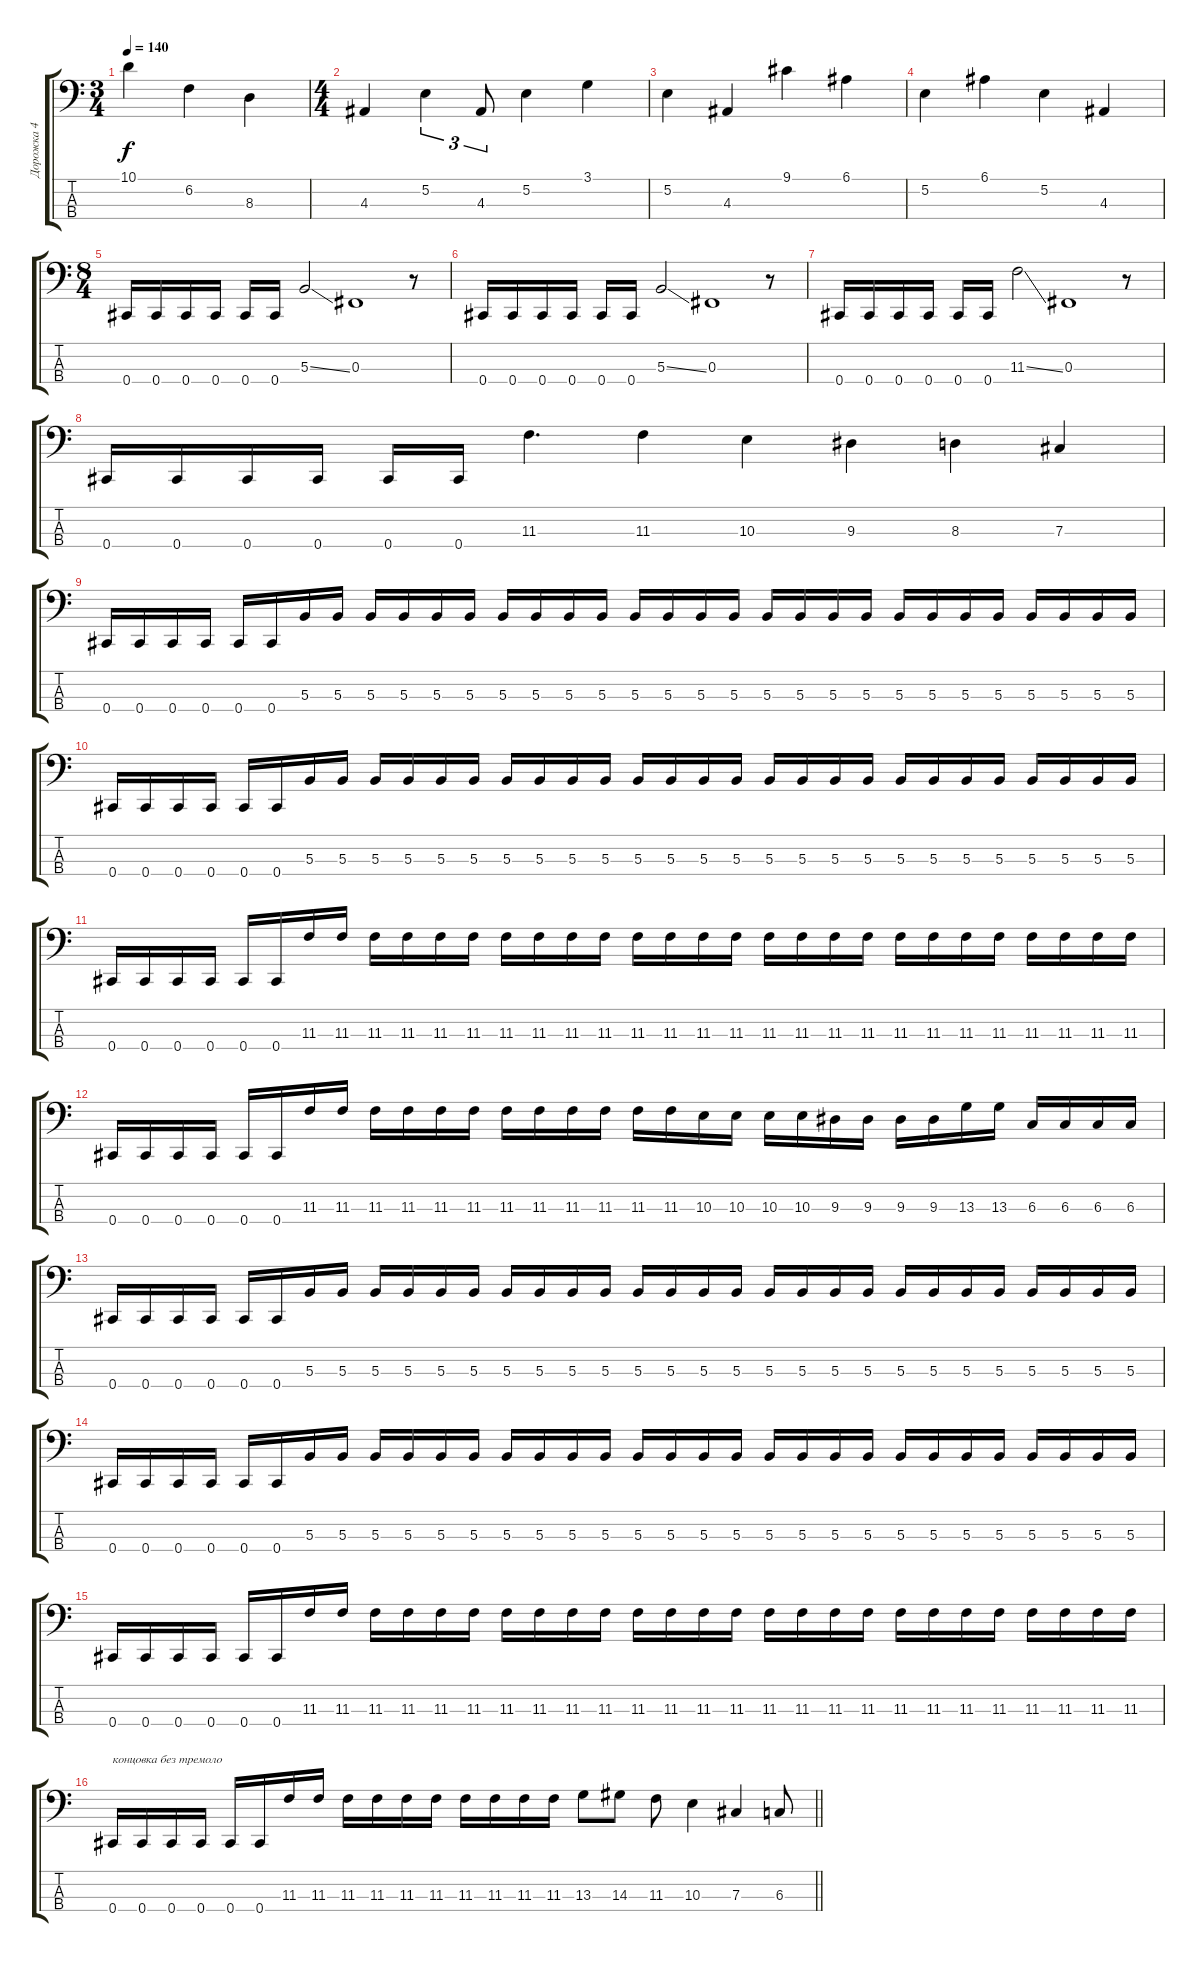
\track ("Дорожка 4" "Дорожка 4") {instrument electricbassfinger}
\staff {score tabs}
\tuning (E2 B1 Gb1 Db1) {hide}
\ts (3 4)
\tempo 140
\clef f4
\ks c
10.1.4{dy f} 6.2.4 8.3.4 |
\ts (4 4)
4.3.4 5.2.4{tu (3 2)} 4.3.8{tu (3 2)} 5.2.4 3.1.4 |
5.2.4 4.3.4 9.1.4 6.1.4 |
5.2.4 6.1.4 5.2.4 4.3.4 |
\ts (8 4)
0.4.16 0.4.16 0.4.16 0.4.16 0.4.16 0.4.16 5.3{ss}.2 0.3.1 r.8 |
0.4.16 0.4.16 0.4.16 0.4.16 0.4.16 0.4.16 5.3{ss}.2 0.3.1 r.8 |
0.4.16 0.4.16 0.4.16 0.4.16 0.4.16 0.4.16 11.3{ss}.2 0.3.1 r.8 |
0.4.16 0.4.16 0.4.16 0.4.16 0.4.16 0.4.16 11.3.4{d} 11.3.4 10.3.4 9.3.4 8.3.4 7.3.4 |
0.4.16 0.4.16 0.4.16 0.4.16 0.4.16 0.4.16 5.3.16 5.3.16 5.3.16 5.3.16 5.3.16 5.3.16 5.3.16 5.3.16 5.3.16 5.3.16 5.3.16 5.3.16 5.3.16 5.3.16 5.3.16 5.3.16 5.3.16 5.3.16 5.3.16 5.3.16 5.3.16 5.3.16 5.3.16 5.3.16 5.3.16 5.3.16 |
0.4.16 0.4.16 0.4.16 0.4.16 0.4.16 0.4.16 5.3.16 5.3.16 5.3.16 5.3.16 5.3.16 5.3.16 5.3.16 5.3.16 5.3.16 5.3.16 5.3.16 5.3.16 5.3.16 5.3.16 5.3.16 5.3.16 5.3.16 5.3.16 5.3.16 5.3.16 5.3.16 5.3.16 5.3.16 5.3.16 5.3.16 5.3.16 |
0.4.16 0.4.16 0.4.16 0.4.16 0.4.16 0.4.16 11.3.16 11.3.16 11.3.16 11.3.16 11.3.16 11.3.16 11.3.16 11.3.16 11.3.16 11.3.16 11.3.16 11.3.16 11.3.16 11.3.16 11.3.16 11.3.16 11.3.16 11.3.16 11.3.16 11.3.16 11.3.16 11.3.16 11.3.16 11.3.16 11.3.16 11.3.16 |
0.4.16 0.4.16 0.4.16 0.4.16 0.4.16 0.4.16 11.3.16 11.3.16 11.3.16 11.3.16 11.3.16 11.3.16 11.3.16 11.3.16 11.3.16 11.3.16 11.3.16 11.3.16 10.3.16 10.3.16 10.3.16 10.3.16 9.3.16 9.3.16 9.3.16 9.3.16 13.3.16 13.3.16 6.3.16 6.3.16 6.3.16 6.3.16 |
0.4.16 0.4.16 0.4.16 0.4.16 0.4.16 0.4.16 5.3.16 5.3.16 5.3.16 5.3.16 5.3.16 5.3.16 5.3.16 5.3.16 5.3.16 5.3.16 5.3.16 5.3.16 5.3.16 5.3.16 5.3.16 5.3.16 5.3.16 5.3.16 5.3.16 5.3.16 5.3.16 5.3.16 5.3.16 5.3.16 5.3.16 5.3.16 |
0.4.16 0.4.16 0.4.16 0.4.16 0.4.16 0.4.16 5.3.16 5.3.16 5.3.16 5.3.16 5.3.16 5.3.16 5.3.16 5.3.16 5.3.16 5.3.16 5.3.16 5.3.16 5.3.16 5.3.16 5.3.16 5.3.16 5.3.16 5.3.16 5.3.16 5.3.16 5.3.16 5.3.16 5.3.16 5.3.16 5.3.16 5.3.16 |
0.4.16 0.4.16 0.4.16 0.4.16 0.4.16 0.4.16 11.3.16 11.3.16 11.3.16 11.3.16 11.3.16 11.3.16 11.3.16 11.3.16 11.3.16 11.3.16 11.3.16 11.3.16 11.3.16 11.3.16 11.3.16 11.3.16 11.3.16 11.3.16 11.3.16 11.3.16 11.3.16 11.3.16 11.3.16 11.3.16 11.3.16 11.3.16 |
\barLineRight lightlight
0.4.16{txt "концовка без тремоло"} 0.4.16 0.4.16 0.4.16 0.4.16 0.4.16 11.3.16 11.3.16 11.3.16 11.3.16 11.3.16 11.3.16 11.3.16 11.3.16 11.3.16 11.3.16 13.3.8 14.3.8 11.3.8 10.3.4 7.3.4 6.3.8
